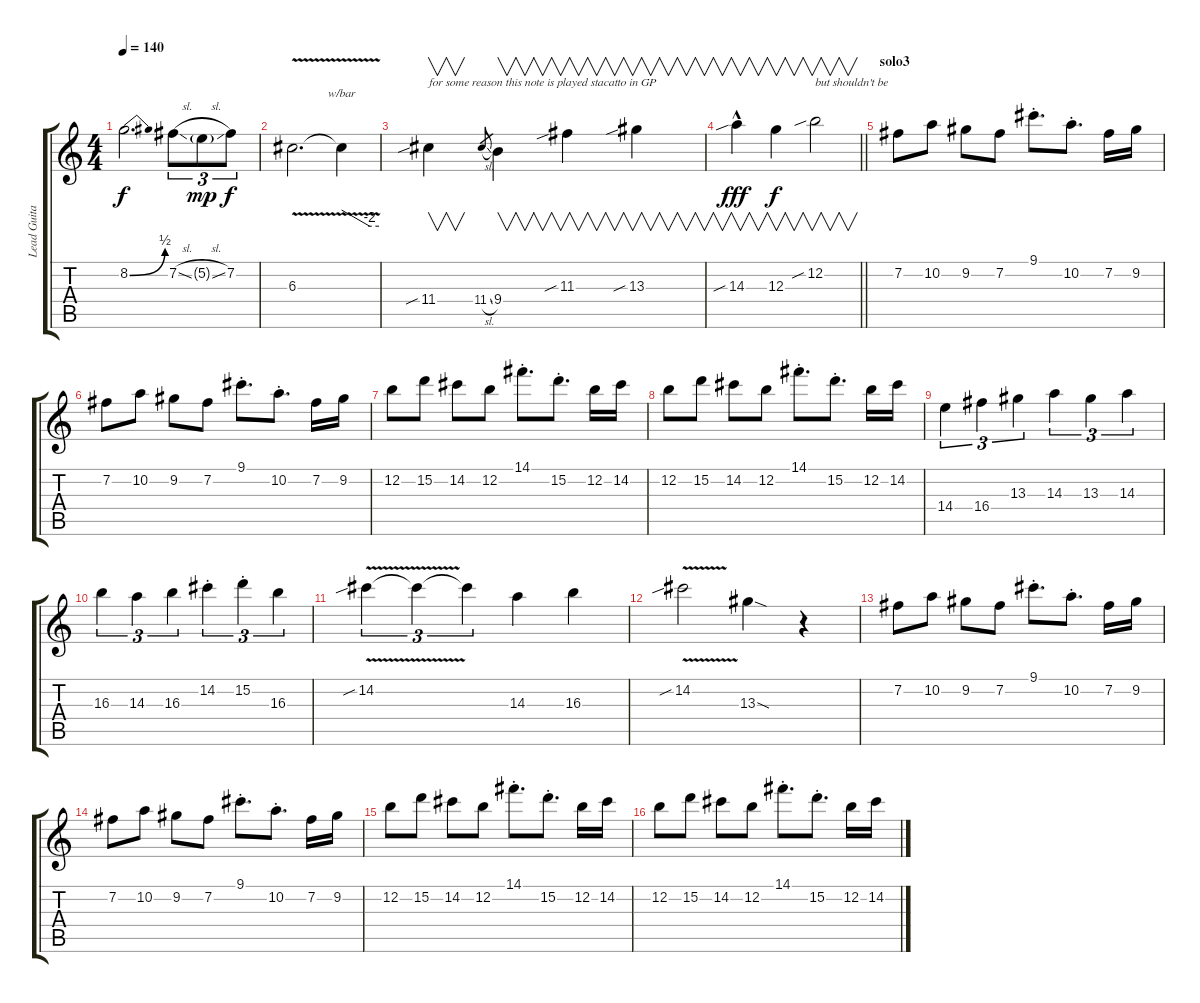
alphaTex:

\track ("Lead Guitar" "Lead Guita") {instrument overdrivenguitar}
\staff {score tabs}
\tuning (E4 B3 G3 D3 A2 E2) {hide}
\ts (4 4)
\tempo 140
\clef g2
\ks c
8.2{be (bend 0 0 60 2)}.2{d dy f} 7.2{sl}.8{tu (3 2)} 5.2{sl g}.8{tu (3 2) dy mp} 7.2.8{tu (3 2) dy f} |
6.3{v}.2{d} 6.3{t}.4{tbe (custom default 0 0 45 -8 60 -8)} |
11.4{sib}.4{v txt "for some reason this note is played stacatto in GP"} 11.4{sl}.8{gr} 9.4.4{v} 11.3{sib}.4{v} 13.3{sib}.4{v} |
\barLineRight lightlight
14.3{sib hac}.4{v dy fff} 12.3.4{v dy f} 12.2{sib}.2{v txt "but shouldn't be"} |
\section ("" "solo3")
7.2.8 10.2.8 9.2.8 7.2.8 9.1{st}.8{d} 10.2{st}.8{d} 7.2.16 9.2.16 |
7.2.8 10.2.8 9.2.8 7.2.8 9.1{st}.8{d} 10.2{st}.8{d} 7.2.16 9.2.16 |
12.2.8 15.2.8 14.2.8 12.2.8 14.1{st}.8{d} 15.2{st}.8{d} 12.2.16 14.2.16 |
12.2.8 15.2.8 14.2.8 12.2.8 14.1{st}.8{d} 15.2{st}.8{d} 12.2.16 14.2.16 |
14.4.4{tu (3 2)} 16.4.4{tu (3 2)} 13.3.4{tu (3 2)} 14.3.4{tu (3 2)} 13.3.4{tu (3 2)} 14.3.4{tu (3 2)} |
16.3.4{tu (3 2)} 14.3.4{tu (3 2)} 16.3.4{tu (3 2)} 14.2{st}.4{tu (3 2)} 15.2{st}.4{tu (3 2)} 16.3.4{tu (3 2)} |
14.2{v sib}.4{tu (3 2)} 14.2{t}.4{tu (3 2)} 14.2{t}.4{tu (3 2)} 14.3.4 16.3.4 |
14.2{v sib}.2 13.3{sod}.4 r.4 |
7.2.8 10.2.8 9.2.8 7.2.8 9.1{st}.8{d} 10.2{st}.8{d} 7.2.16 9.2.16 |
7.2.8 10.2.8 9.2.8 7.2.8 9.1{st}.8{d} 10.2{st}.8{d} 7.2.16 9.2.16 |
12.2.8 15.2.8 14.2.8 12.2.8 14.1{st}.8{d} 15.2{st}.8{d} 12.2.16 14.2.16 |
12.2.8 15.2.8 14.2.8 12.2.8 14.1{st}.8{d} 15.2{st}.8{d} 12.2.16 14.2.16
